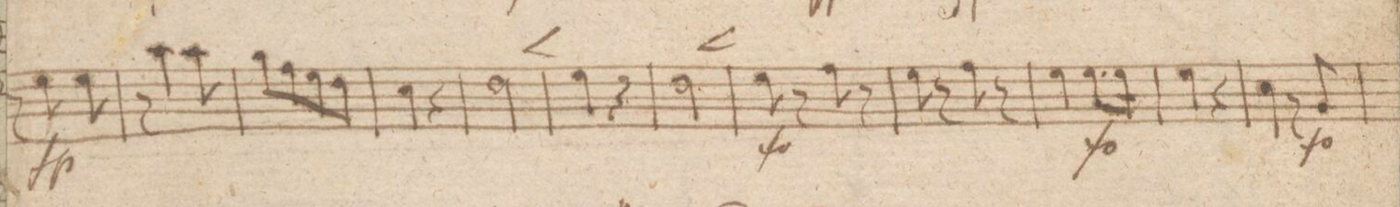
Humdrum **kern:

**kern	**dynam
*I"Corno Primo in Dis	*
*clefG2	*
*k[f#c#g#d#]	*
*M2/4	*
8r	.
4g#\	fp
8g#\	.
=46	=46
8r	.
4cc#\	.
8cc#\	.
=47	=47
8b\L	.
8a\	.
8g#\	.
8f#\J	.
=48	=48
4e\	.
4r	.
=49	=49
2f#\	.
.	<
=50	=50
4g#\	[
4r	.
=51	=51
2f#\	.
.	<
=52	=52
8g#\	[ f
8r	.
8a\	.
8r	.
=53	=53
8g#\	.
8r	.
8a\	.
8r	.
=54	=54
4g#\	.
8.g#\L	f
*16\right	*
16g#\Jk	.
=55	=55
4g#\	.
4r	.
=56	=56
4e\	.
8r	.
8B/	f
=57	=57
*-	*-
